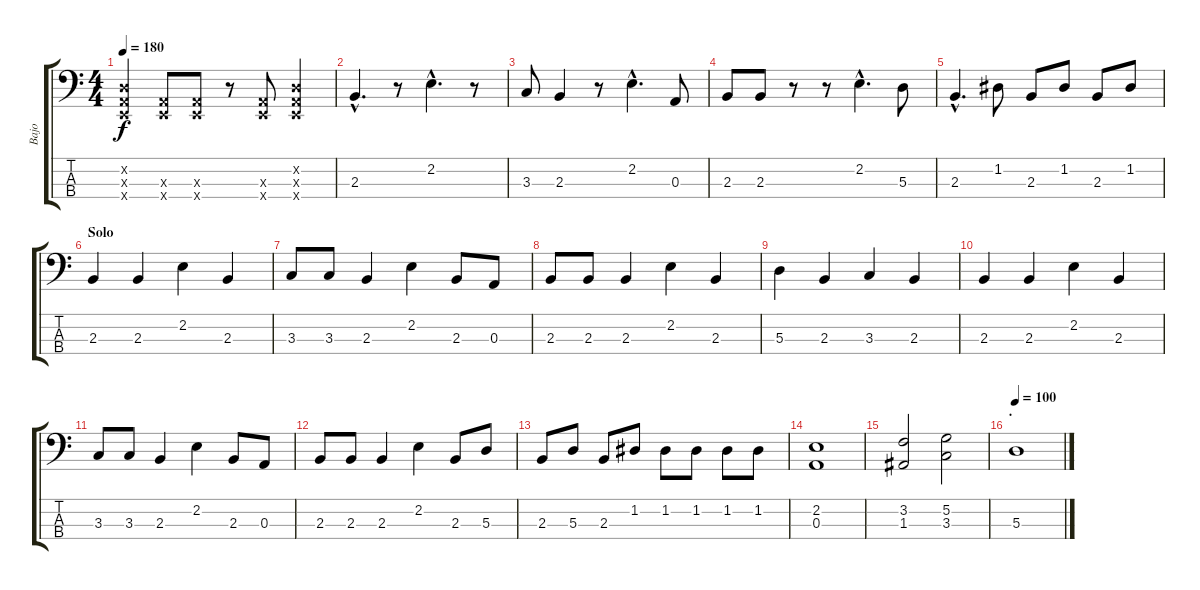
\track ("Bajo" "Bajo") {instrument slapbass1}
\staff {score tabs}
\tuning (G2 D2 A1 E1) {hide}
\ts (4 4)
\tempo 180
\clef f4
\ks c
(0.2{x} 0.3{x} 0.4{x}).4{dy f} (0.3{x} 0.4{x}).8 (0.3{x} 0.4{x}).8 r.8 (0.3{x} 0.4{x}).8 (0.2{x} 0.3{x} 0.4{x}).4 |
2.3{hac}.4{d} r.8 2.2{hac}.4{d} r.8 |
3.3.8 2.3.4 r.8 2.2{hac}.4{d} 0.3.8 |
2.3.8 2.3.8 r.8 r.8 2.2{hac}.4{d} 5.3.8 |
2.3{hac}.4{d} 1.2.8 2.3.8 1.2.8 2.3.8 1.2.8 |
\section ("" "Solo")
2.3.4 2.3.4 2.2.4 2.3.4 |
3.3.8 3.3.8 2.3.4 2.2.4 2.3.8 0.3.8 |
2.3.8 2.3.8 2.3.4 2.2.4 2.3.4 |
5.3.4 2.3.4 3.3.4 2.3.4 |
2.3.4 2.3.4 2.2.4 2.3.4 |
3.3.8 3.3.8 2.3.4 2.2.4 2.3.8 0.3.8 |
2.3.8 2.3.8 2.3.4 2.2.4 2.3.8 5.3.8 |
2.3.8 5.3.8 2.3.8 1.2.8 1.2.8 1.2.8 1.2.8 1.2.8 |
(2.2 0.3).1 |
(3.2 1.3).2 (5.2 3.3).2 |
\section ("" ".")
\tempo 100
5.3.1
